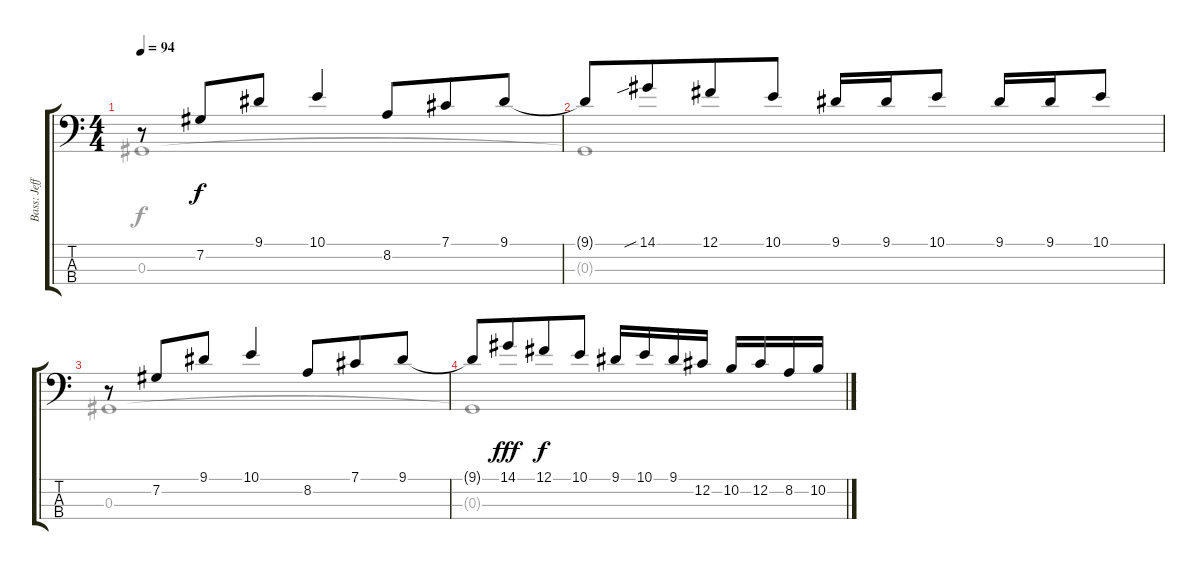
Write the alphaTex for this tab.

\track ("Bass: Jeff" "Bass: Jeff") {instrument electricbassfinger}
\staff {score tabs}
\tuning (Gb2 Db2 Ab1 Eb1) {hide}
\voice
\ts (4 4)
\tempo 94
\clef f4
\ks c
r.8{dy f} 7.2.8{beam merge} 9.1.8 10.1.4 8.2.8{beam merge} 7.1.8 9.1.8 |
9.1{t}.8 14.1{sib}.8{beam merge} 12.1.8 10.1.8 9.1.16 9.1.16 10.1.8 9.1.16 9.1.16 10.1.8 |
r.8 7.2.8{beam merge} 9.1.8 10.1.4 8.2.8{beam merge} 7.1.8 9.1.8 |
9.1{t}.8 14.1.8{dy fff beam merge} 12.1.8{dy f} 10.1.8 9.1.16 10.1.16 9.1.16 12.2.16 10.2.16 12.2.16 8.2.16 10.2.16
\voice
\clef f4
\ottava regular
\simile none
\ks c
0.3.1{dy f} |
0.3{t}.1 |
0.3.1 |
0.3{t}.1
